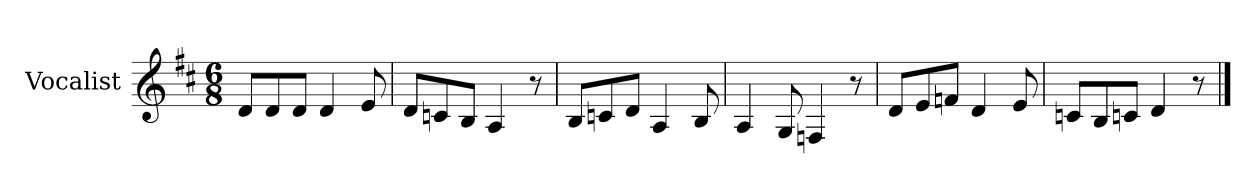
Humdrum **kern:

**kern
*part1
*staff1
*I"Vocalist
*k[f#c#]
*D:
*M6/8
=1
8dL
8d
8dJ
4d
8e
=2
8dL
8cn
8BJ
4A
8r
=3
8BL
8cn
8dJ
4A
8B
=4
4A
8G
4Fn
8r
=5
8dL
8e
8fnJ
4d
8e
=6
8cnL
8B
8cnJ
4d
8r
==
*-
